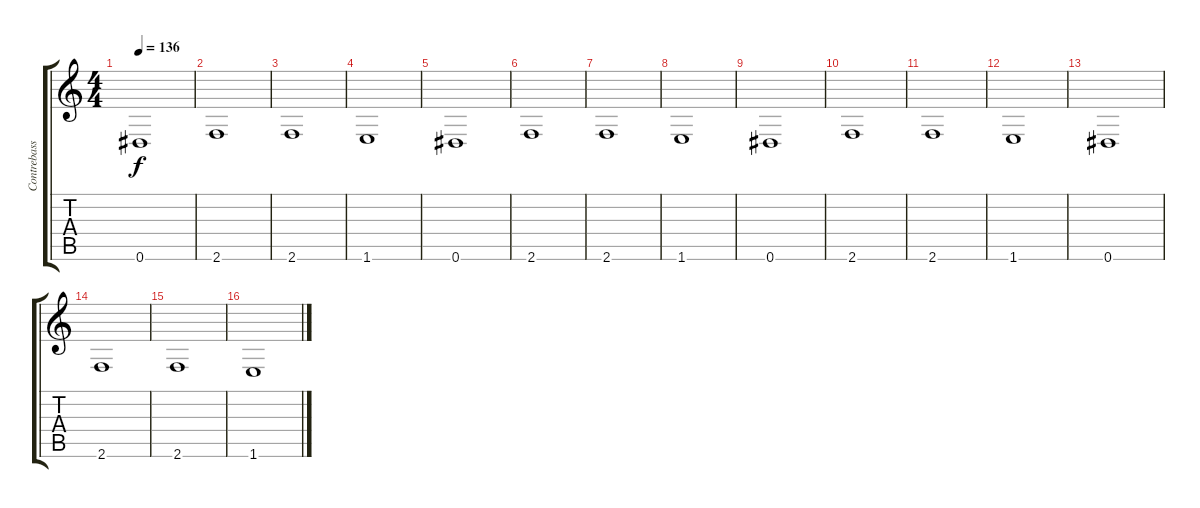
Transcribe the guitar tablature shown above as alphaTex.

\track ("Contrebasse" "Contrebass") {instrument contrabass}
\staff {score tabs}
\tuning (Eb4 Bb3 Gb3 Db3 Ab2 Eb2) {hide}
\ts (4 4)
\tempo 136
\clef g2
\ks c
0.6.1{dy f} |
2.6.1 |
2.6.1 |
1.6.1 |
0.6.1 |
2.6.1 |
2.6.1 |
1.6.1 |
0.6.1 |
2.6.1 |
2.6.1 |
1.6.1 |
0.6.1 |
2.6.1 |
2.6.1 |
1.6.1
